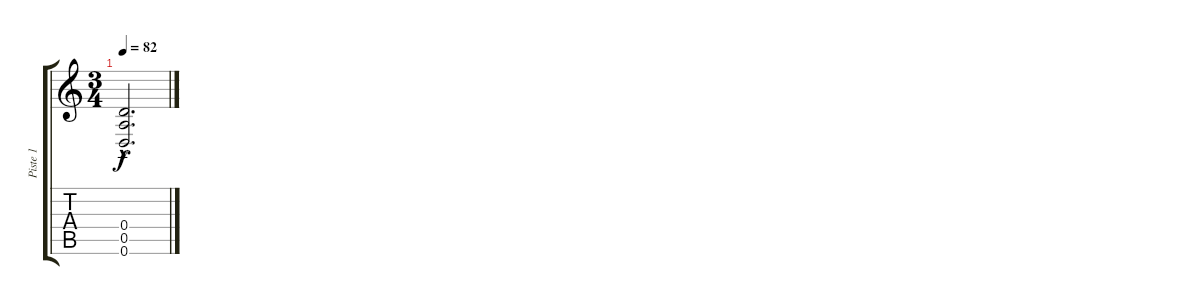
\track ("Piste 1" "Piste 1") {instrument acousticguitarnylon}
\staff {score tabs}
\tuning (E4 B3 G3 D3 A2 D2) {hide}
\ts (3 4)
\tempo 82
\clef g2
\ks c
(0.4{hac} 0.5{hac} 0.6{hac}).2{d dy f}
